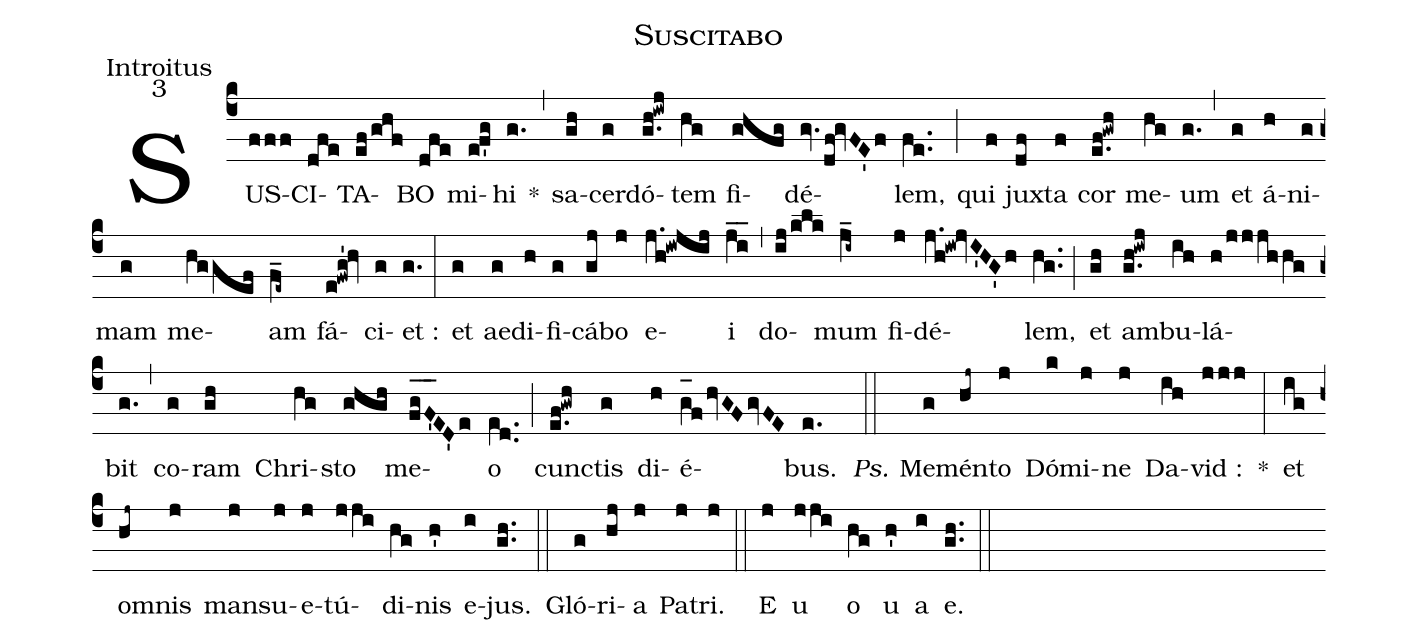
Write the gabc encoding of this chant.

name:Suscitabo;
office-part:Introitus;
mode:3;
%%
(c4) SUS(fff)CI(dfe)TA(ef/ghf)BO(dfe) mi(ef'g)hi(g.) *(,) sa(gh)cer(g)dó(g.h!iwj)tem(hg) fi(ghfg)dé(gv.df!gvFE'f)lem,(fe..) (;) qui(f) jux(df)ta(f) cor(e.f!gwh) me(hg)um(g.) (,) et(g) á(h)ni(g)mam(g) me(hggef)am(f_e~) fá(e!fwg'!hv)ci(g)et :(g.) (:) et(g) ae(g)di(h)fi(g)cá(gj)bo(j) e(j.h!iwjij)i(ji__) (,) do(ij/klk)mum(j_i~) fi(j)dé(j.h!iw!jvI'HG'h)lem,(hg..) (;) et(gh) am(g.h!iwj)bu(ih)lá(h/jjjhhg)bit(g.) (,) co(g)ram(gh) Chri(hg)sto(ghgh) me(fg_[oh:h]F'_[oh:h]ED'e)o(e[ll:1]d..) (;) cun(e.f!gwh)ctis(g) di(h)é(g_[oh:h]fhvGFgvFE)bus.(e.) (::) <i>Ps.</i> Me(g)mén(hj~)to(j) Dó(k)mi(j)ne(j) Da(ih)vid :(jjj) *(:) et(ig) o(hj~)mnis(j) man(j)su(j)e(j)tú(jji)di(hg)nis(h') e(i)jus.(gh..) (::) Gló(g)ri(hj)a(j) Pa(j)tri.(j) (::) <eu>E(j) u(jji) o(hg) u(h') a(i) e.</eu>(gh..) (::)
